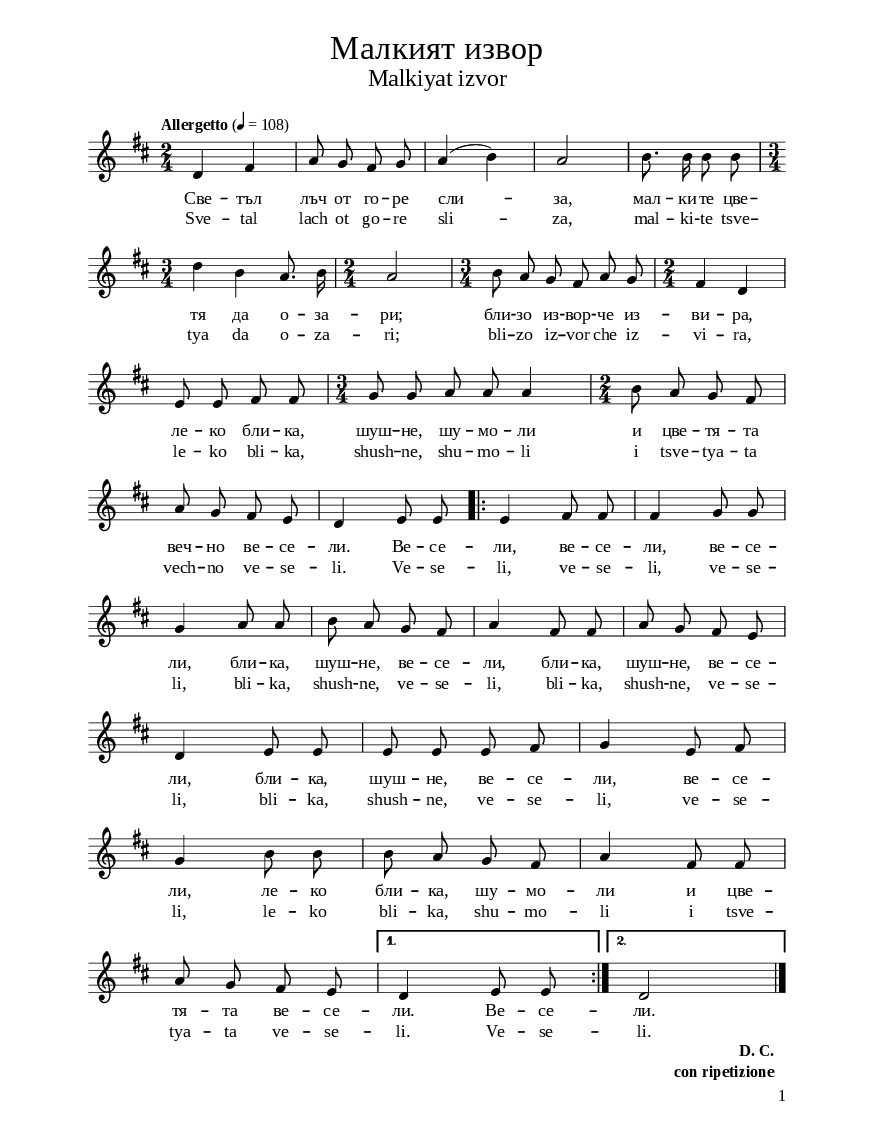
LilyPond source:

\version "2.24.0"

% include paper part and global functions
\include "include/globals.ily"

\bookpart {
  \label #'ref099
  \tocItem \markup "Малкият извор – Malkiyat izvor"
  \include "include/bookpart-paper.ily"
  \score {
    \include "include/score-layout.ily"


    \new Voice \absolute  {
      \clef treble
      \key d \major
      \time 2/4
      \tempoFunc "Allergetto" 4 "108"
      \autoBeamOff

      d'4 fis'4 | a'8 g'8 fis'8 g'8| a'4 ( b' ) | a'2 |b'8. b'16 b'8 b'8 | \break

      \time 3/4 d''4 b'4 a'8. b'16 | \time 2/4 a'2 | \time 3/4 b'8 a'8 g'8 fis'8 a'8 g'8 | \time 2/4 fis'4 d'4 | \break

      e'8 e'8 fis' fis' | \time 3/4 g'8 g' a' a' a'4| \time 2/4 b'8 a' g' fis' \break

      a'8 g' fis' e' | d'4 e'8 e' | \repeat volta 2 {
        e'4 fis'8 fis' | fis'4 g'8 g' |\break

        g'4 a'8 a' | b' a' g' fis' | a'4 fis'8 fis' |  a'8 g' fis' e' | \break

        d'4 e'8 e' | e' e' e' fis' | g'4 e'8 fis' | \break

        g'4 b'8 b'8 | b'8 a'8 g'8 fis'8 | a'4 fis'8 fis' | \break

        a'8 g' fis' e' |
      } \alternative { { d'4 e'8 e'8 } { d'2 } } \bar "|."

    }

    \addlyrics {
      Све -- тъл лъч от го -- ре сли  --  за,
      мал -- ки -- те цве -- тя да о -- за -- ри;
      бли -- зо из -- вор -- че из -- ви -- ра,
      ле -- ко бли -- ка, шуш  -- не, шу -- мо -- ли
      и цве -- тя -- та веч -- но ве -- се -- ли.
      Ве -- се -- ли, ве -- се -- ли, ве -- се -- ли,
      бли -- ка, шуш -- не, ве -- се -- ли,
      бли -- ка, шуш -- не, ве -- се -- ли,
      бли -- ка, шуш -- не, ве -- се -- ли,
      ве -- се -- ли, ле -- ко бли  -- ка, шу --  мо -- ли
      и цве -- тя -- та ве -- се -- ли. Ве -- се -- ли.
    }

    \addlyrics {
      Sve -- tal lach ot go -- re sli  --  za,
      mal -- ki -- te tsve -- tya da o -- za -- ri;
      bli -- zo iz -- vor -- che iz -- vi -- ra,
      le -- ko bli -- ka, shush  -- ne, shu -- mo -- li
      i tsve -- tya -- ta vech -- no ve -- se -- li.
      Ve -- se -- li, ve -- se -- li, ve -- se -- li,
      bli -- ka, shush -- ne, ve -- se -- li,
      bli -- ka, shush -- ne, ve -- se -- li,
      bli -- ka, shush -- ne, ve -- se -- li,
      ve -- se -- li, le -- ko bli  -- ka, shu --  mo -- li
      i tsve -- tya -- ta ve -- se -- li. Ve -- se -- li.
    }


    \header {
      title = \titleFunc "Малкият извор" "Malkiyat izvor"
    }

    \midi{}

  } % score
  \markup \dc-two "D. C.""con ripetizione"

  %

  % include foreign translation(s) of the song
  \pageBreak
  \version "2.24.0"

\markup \fill-line { \fontsize #deTitleFontSize "Die kleine Quelle" }
\markup \null
\markup \null
\markup \fontsize #deCoupletFontSize {
  \hspace #10
  \override #`(baseline-skip . ,deCoupletBaselineSkip)

  \column {
    \line { " " Ein heller Strahl steigt von oben herab,  }

    \line { " " um die kleinen Blumen zu erleuchten.   }

    \line { " " Nah entspringt eine kleine Quelle.  }

    \line { " " Sie sprudelt munter, murmelt und plätschert,  }

    \line { " " und die Blumen erfreut sie auf ewig.   }

    \line { " " Sie erfreut, erfreut, erfreut, sprudelt, murmelt, sie erfreut,  }

    \line { " " erfreut, sie sprudelt, sie erfreut, erfreut, }

    \line { " "  sie sprudelt munter, plätschert und erfreut die Blumen.  }


  }


}


} % bookpart
